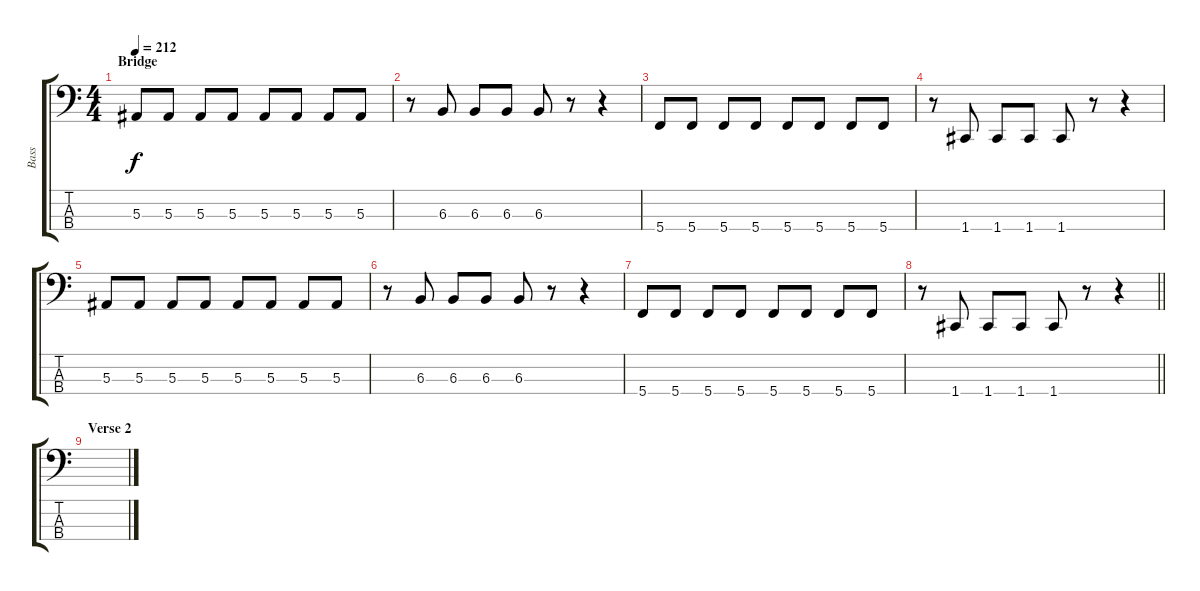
\track ("Bass" "Bass") {instrument electricbasspick}
\staff {score tabs}
\tuning (Eb2 Bb1 F1 C1) {hide}
\ts (4 4)
\section ("" "Bridge")
\tempo 212
\clef f4
\ks c
5.3.8{dy f} 5.3.8 5.3.8 5.3.8 5.3.8 5.3.8 5.3.8 5.3.8 |
r.8 6.3.8 6.3.8 6.3.8 6.3.8 r.8 r.4 |
5.4.8 5.4.8 5.4.8 5.4.8 5.4.8 5.4.8 5.4.8 5.4.8 |
r.8 1.4.8 1.4.8 1.4.8 1.4.8 r.8 r.4 |
5.3.8 5.3.8 5.3.8 5.3.8 5.3.8 5.3.8 5.3.8 5.3.8 |
r.8 6.3.8 6.3.8 6.3.8 6.3.8 r.8 r.4 |
5.4.8 5.4.8 5.4.8 5.4.8 5.4.8 5.4.8 5.4.8 5.4.8 |
\barLineRight lightlight
r.8 1.4.8 1.4.8 1.4.8 1.4.8 r.8 r.4 |
\section ("" "Verse 2")
